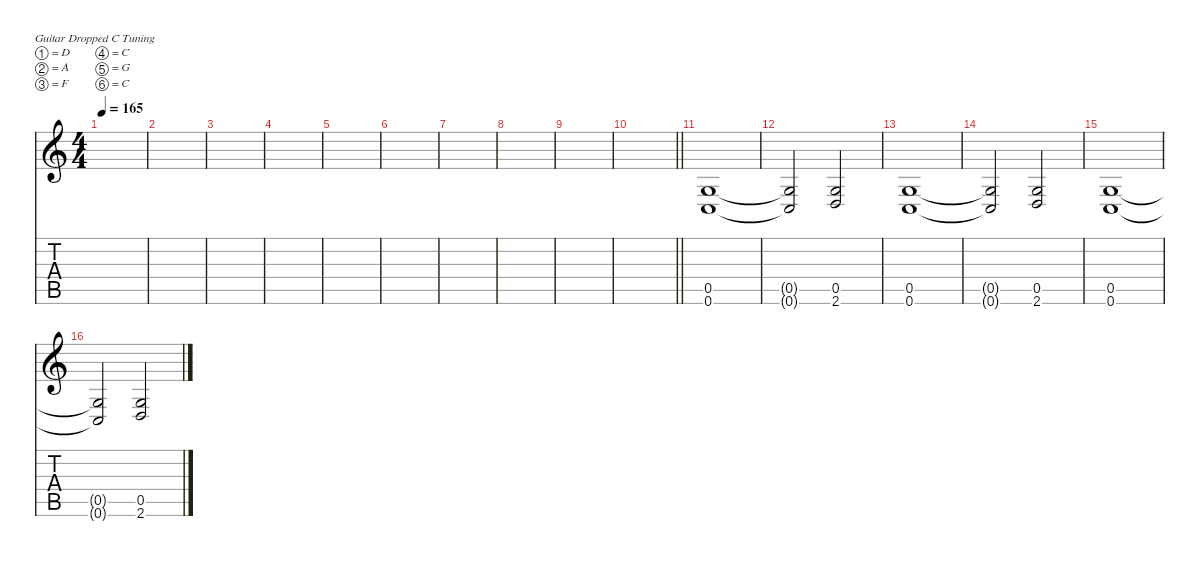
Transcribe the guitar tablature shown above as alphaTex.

\defaultSystemsLayout 4
\hideDynamics
\bracketExtendMode nobrackets
\singleTrackTrackNamePolicy hidden
\multiTrackTrackNamePolicy hidden
\firstSystemTrackNameMode fullname
\firstSystemTrackNameOrientation horizontal
\otherSystemsTrackNameOrientation horizontal
\track ("Devin Townsend (Guitar 2)" "dist.guit.") {instrument distortionguitar}
\staff {score tabs}
\tuning (D4 A3 F3 C3 G2 C2)
\ts (4 4)
\tempo 165
\clef g2
\ks c
|
|
|
|
|
|
|
|
|
\barLineRight lightlight
|
(0.5 0.6).1{beam Up} |
(0.5{t} 0.6{t}).2{beam Up} (0.5 2.6).2{beam Up} |
(0.5 0.6).1{beam Up} |
(0.5{t} 0.6{t}).2{beam Up} (0.5 2.6).2{beam Up} |
(0.5 0.6).1{beam Up} |
(0.5{t} 0.6{t}).2{beam Up} (0.5 2.6).2{beam Up}
